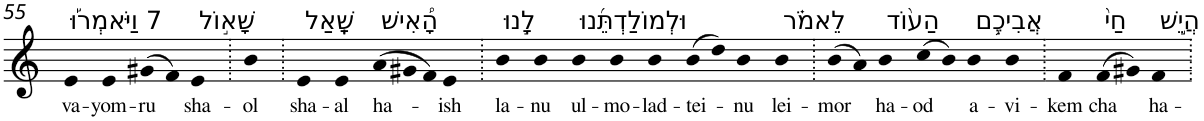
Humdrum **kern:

**kern	**text
*part1	*part1
*staff1	*staff1
*I"Piano	*
*I'Pno	*
!!LO:PB:g=z
*clefG2	*
*k[]	*
=55	=55
!LO:TX:a:t=7 וַיֹּאמְר֡וּ	!
!	!LO:LY:b
4e	va-
!	!LO:LY:b
4e	-yom-
!	!LO:LY:b
(>8g#X	-ru
8f)	.
!LO:TX:a:t=שָׁא֣וֹל	!
!	!LO:LY:b
4e	sha-
=56.	=56.
!	!LO:LY:b
4b	-ol
=57.	=57.
!LO:TX:a:t=שָֽׁאַל	!
!	!LO:LY:b
4e	sha-
!	!LO:LY:b
4e	-al
*Xtuplet	*
!LO:TX:a:t=הָ֠אִישׁ	!
!	!LO:LY:b
(>12a	ha-
12g#X	.
12f)	.
!	!LO:LY:b
4e	-ish
=58.	=58.
!LO:TX:a:t=לָ֣נוּ	!
!	!LO:LY:b
4b	la-
!	!LO:LY:b
4b	-nu
!LO:TX:a:t=וּלְמוֹלַדְתֵּ֜נוּ	!
!	!LO:LY:b
4b	ul-
!	!LO:LY:b
4b	-mo-
!	!LO:LY:b
4b	-lad-
!	!LO:LY:b
(>8b	-tei-
8dd)	.
!	!LO:LY:b
4b	-nu
!LO:TX:a:t=לֵאמֹ֗ר	!
!	!LO:LY:b
4b	lei-
=59.	=59.
!	!LO:LY:b
(>8b	-mor
8a)	.
!LO:TX:a:t=הַע֨וֹד	!
!	!LO:LY:b
4b	ha-
!	!LO:LY:b
(>8cc	-od
8b)	.
!LO:TX:a:t=אֲבִיכֶ֥ם	!
!	!LO:LY:b
4b	a-
!	!LO:LY:b
4b	-vi-
=60.	=60.
!	!LO:LY:b
4f	-kem
!LO:TX:a:t=חַי֙	!
!	!LO:LY:b
(>8f	cha
8g#X)	.
!LO:TX:a:t=הֲיֵ֣שׁ	!
!	!LO:LY:b
4f	ha-
=.	=.
*-	*-
